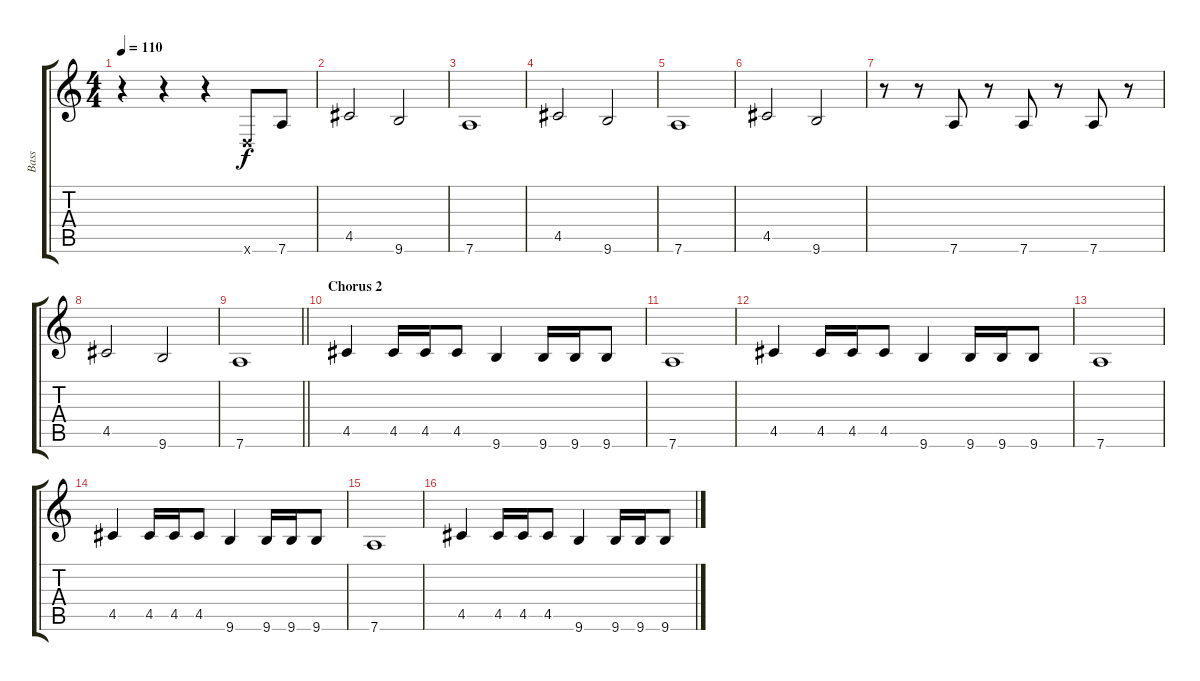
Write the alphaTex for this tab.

\track ("Bass" "Bass") {instrument electricbassfinger}
\staff {score tabs}
\tuning (E4 B3 G3 D3 A2 D2) {hide}
\ts (4 4)
\tempo 110
\clef g2
\ks c
r.4{dy f} r.4 r.4 0.6{x}.8 7.6.8 |
4.5.2 9.6.2 |
7.6.1 |
4.5.2 9.6.2 |
7.6.1 |
4.5.2 9.6.2 |
r.8 r.8 7.6.8 r.8 7.6.8 r.8 7.6.8 r.8 |
4.5.2 9.6.2 |
\barLineRight lightlight
7.6.1 |
\section ("" "Chorus 2")
4.5.4 4.5.16 4.5.16 4.5.8 9.6.4 9.6.16 9.6.16 9.6.8 |
7.6.1 |
4.5.4 4.5.16 4.5.16 4.5.8 9.6.4 9.6.16 9.6.16 9.6.8 |
7.6.1 |
4.5.4 4.5.16 4.5.16 4.5.8 9.6.4 9.6.16 9.6.16 9.6.8 |
7.6.1 |
4.5.4 4.5.16 4.5.16 4.5.8 9.6.4 9.6.16 9.6.16 9.6.8
